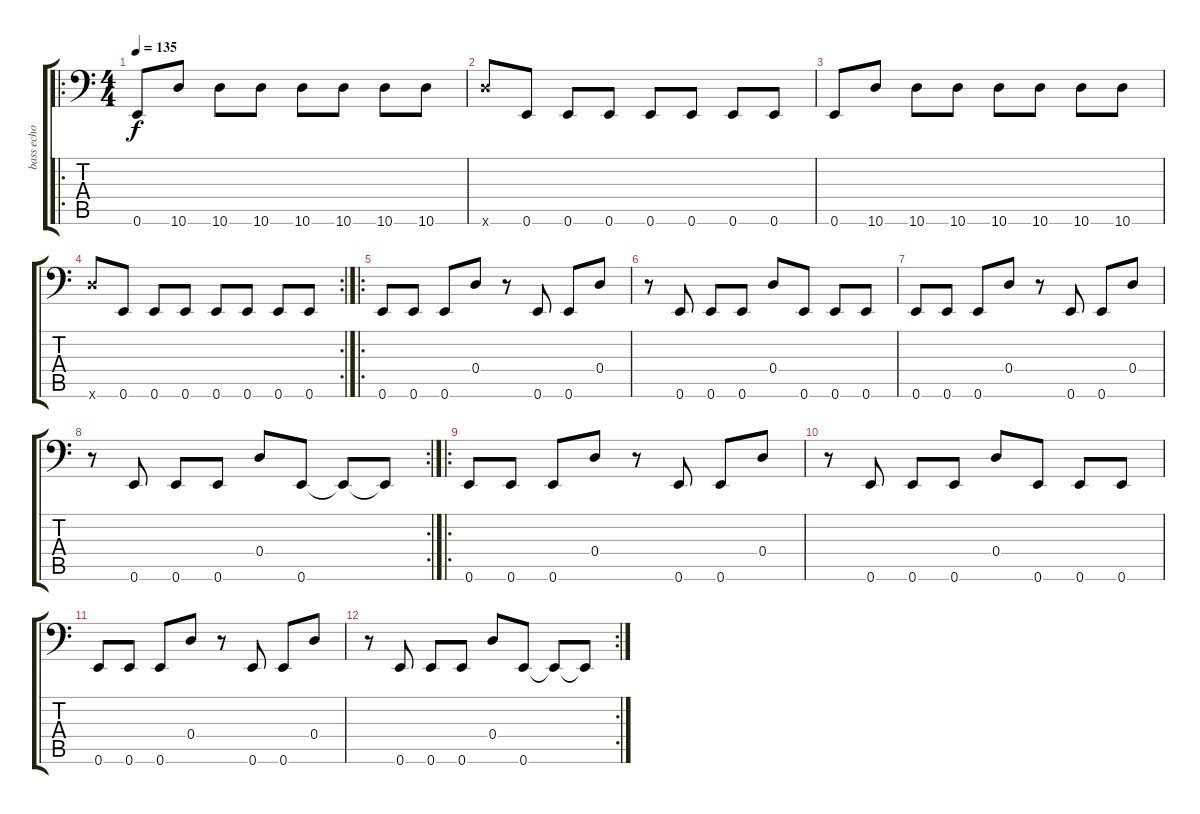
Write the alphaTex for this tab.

\track ("bass echo" "bass echo") {instrument electricbasspick}
\staff {score tabs}
\tuning (E3 B2 G2 D2 A1 E1) {hide}
\ro
\ts (4 4)
\tempo 135
\clef f4
\ks c
0.6.8{dy f} 10.6.8 10.6.8 10.6.8 10.6.8 10.6.8 10.6.8 10.6.8 |
10.6{x}.8 0.6.8 0.6.8 0.6.8 0.6.8 0.6.8 0.6.8 0.6.8 |
0.6.8 10.6.8 10.6.8 10.6.8 10.6.8 10.6.8 10.6.8 10.6.8 |
\rc 2
10.6{x}.8 0.6.8 0.6.8 0.6.8 0.6.8 0.6.8 0.6.8 0.6.8 |
\ro
0.6.8 0.6.8 0.6.8 0.4.8 r.8 0.6.8 0.6.8 0.4.8 |
r.8 0.6.8 0.6.8 0.6.8 0.4.8 0.6.8 0.6.8 0.6.8 |
0.6.8 0.6.8 0.6.8 0.4.8 r.8 0.6.8 0.6.8 0.4.8 |
\rc 2
r.8 0.6.8 0.6.8 0.6.8 0.4.8 0.6.8 0.6{t}.8 0.6{t}.8 |
\ro
0.6.8 0.6.8 0.6.8 0.4.8 r.8 0.6.8 0.6.8 0.4.8 |
r.8 0.6.8 0.6.8 0.6.8 0.4.8 0.6.8 0.6.8 0.6.8 |
0.6.8 0.6.8 0.6.8 0.4.8 r.8 0.6.8 0.6.8 0.4.8 |
\rc 2
r.8 0.6.8 0.6.8 0.6.8 0.4.8 0.6.8 0.6{t}.8 0.6{t}.8
